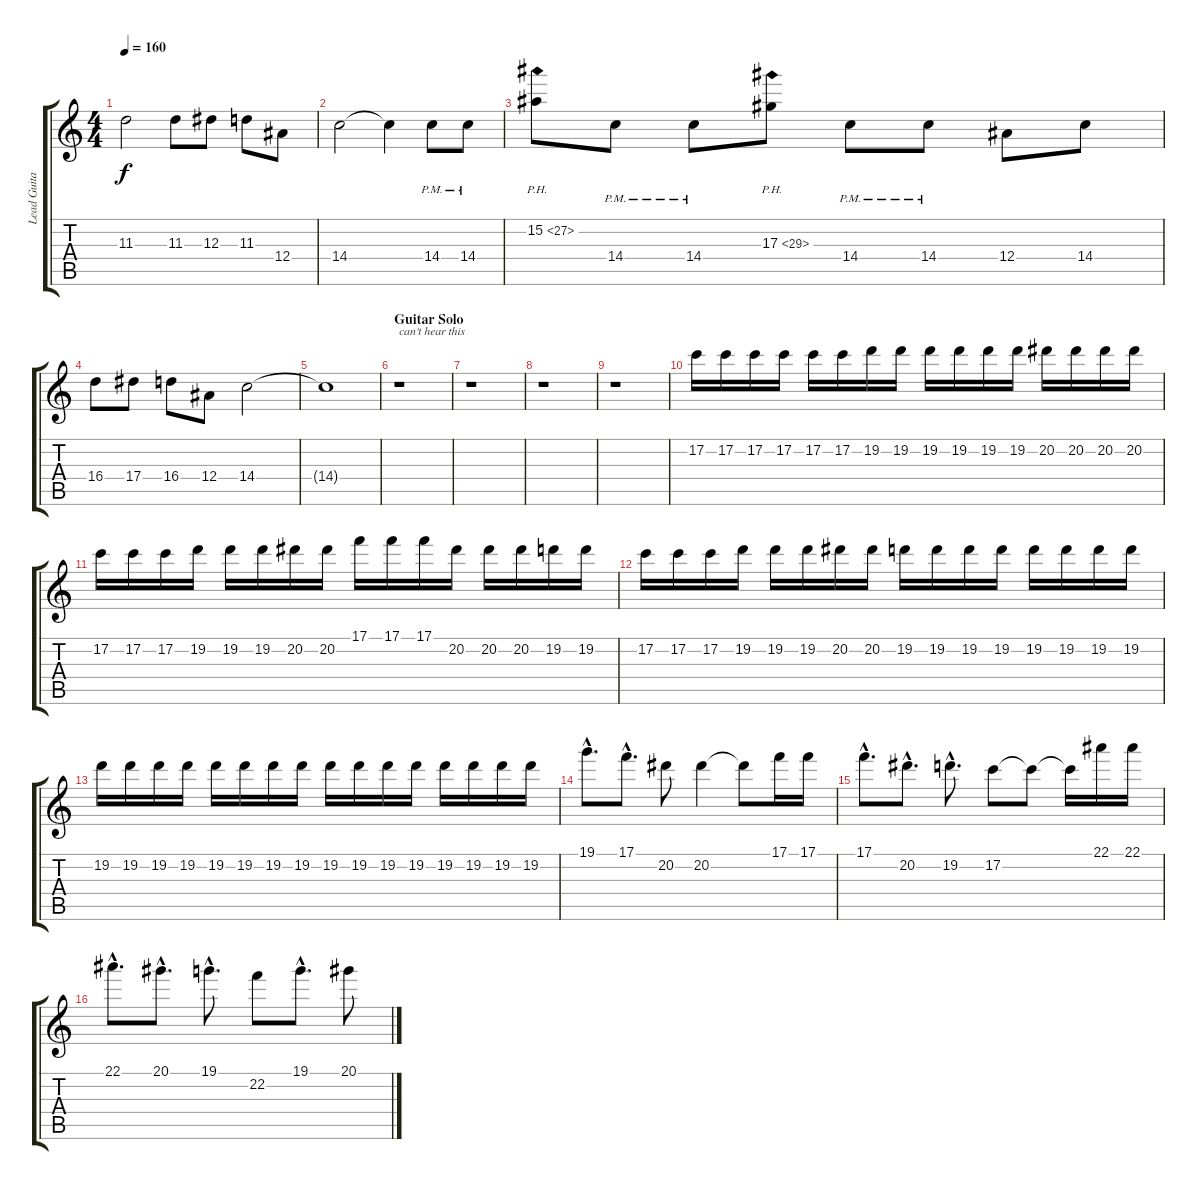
\track ("Lead Guitar" "Lead Guita") {instrument distortionguitar}
\staff {score tabs}
\tuning (C4 G3 Eb3 Bb2 F2 C2) {hide}
\ts (4 4)
\tempo 160
\clef g2
\ks c
11.3{t}.2{dy f} 11.3.8 12.3.8 11.3.8 12.4.8 |
14.4.2 14.4{t}.4 14.4{pm}.8 14.4{pm}.8 |
15.2{ph 12}.8 14.4{pm}.8 14.4{pm}.8 17.3{ph 12}.8 14.4{pm}.8 14.4{pm}.8 12.4.8 14.4.8 |
16.4.8 17.4.8 16.4.8 12.4.8 14.4.2 |
14.4{t}.1 |
\section ("" "Guitar Solo")
r.1{txt "can't hear this"} |
r.1 |
r.1 |
r.1 |
17.2.16 17.2.16 17.2.16 17.2.16 17.2.16 17.2.16 19.2.16 19.2.16 19.2.16 19.2.16 19.2.16 19.2.16 20.2.16 20.2.16 20.2.16 20.2.16 |
17.2.16 17.2.16 17.2.16 19.2.16 19.2.16 19.2.16 20.2.16 20.2.16 17.1.16 17.1.16 17.1.16 20.2.16 20.2.16 20.2.16 19.2.16 19.2.16 |
17.2.16 17.2.16 17.2.16 19.2.16 19.2.16 19.2.16 20.2.16 20.2.16 19.2.16 19.2.16 19.2.16 19.2.16 19.2.16 19.2.16 19.2.16 19.2.16 |
19.2.16 19.2.16 19.2.16 19.2.16 19.2.16 19.2.16 19.2.16 19.2.16 19.2.16 19.2.16 19.2.16 19.2.16 19.2.16 19.2.16 19.2.16 19.2.16 |
19.1{hac}.8{d} 17.1{hac}.8{d} 20.2.8 20.2.4 20.2{t}.8 17.1.16 17.1.16 |
17.1{hac}.8{d} 20.2{hac}.8{d} 19.2{hac}.8{d} 17.2.8 17.2{t}.8 17.2{t}.16 22.1.16 22.1.16 |
22.1{hac}.8{d} 20.1{hac}.8{d} 19.1{hac}.8{d} 22.2.8 19.1{hac}.8{d} 20.1.8
